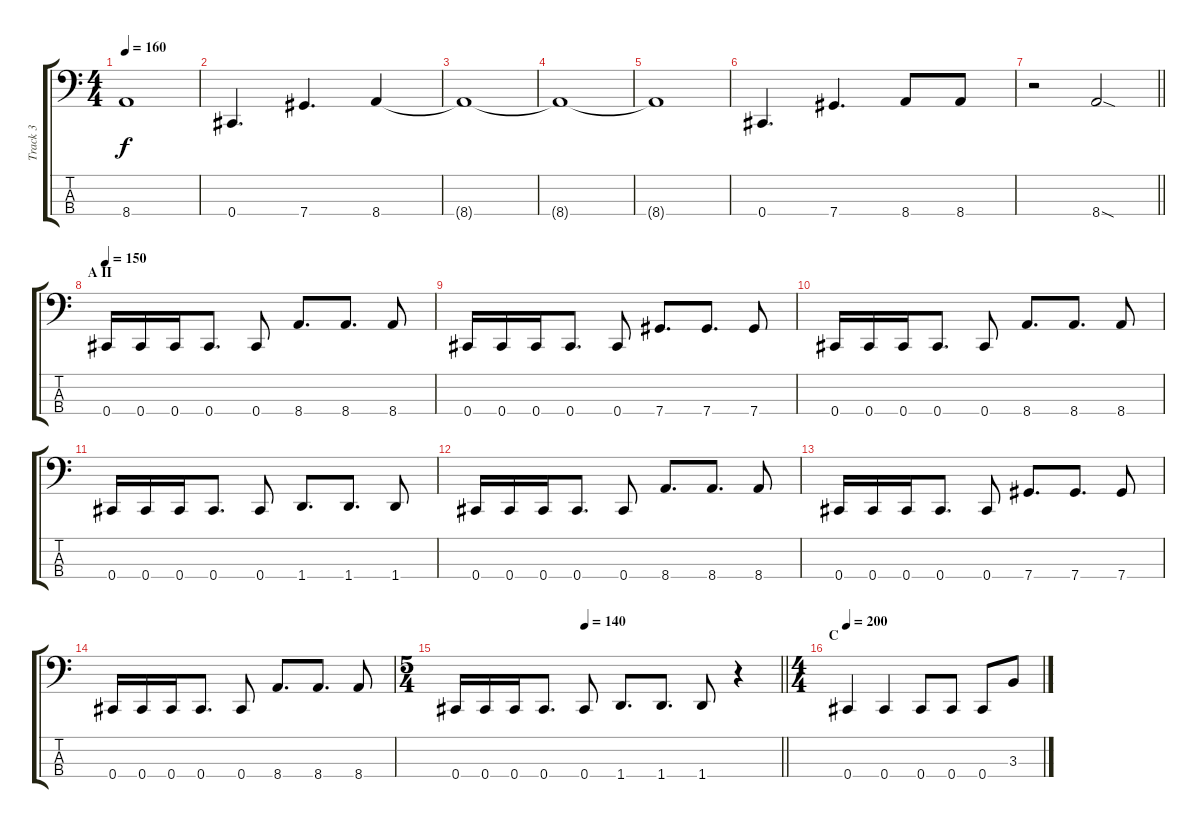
\track ("Track 3" "Track 3") {instrument electricbasspick}
\staff {score tabs}
\tuning (Gb2 Db2 Ab1 Db1) {hide}
\ts (4 4)
\tempo 160
\clef f4
\ks c
8.4{t}.1{dy f} |
0.4.4{d} 7.4.4{d} 8.4.4 |
8.4{t}.1 |
8.4{t}.1 |
8.4{t}.1 |
0.4.4{d} 7.4.4{d} 8.4.8 8.4.8 |
\barLineRight lightlight
r.2 8.4{sod}.2 |
\section ("" "A II")
\tempo 150
0.4.16 0.4.16 0.4.16 0.4.8{d} 0.4.8 8.4.8{d} 8.4.8{d} 8.4.8 |
0.4.16 0.4.16 0.4.16 0.4.8{d} 0.4.8 7.4.8{d} 7.4.8{d} 7.4.8 |
0.4.16 0.4.16 0.4.16 0.4.8{d} 0.4.8 8.4.8{d} 8.4.8{d} 8.4.8 |
0.4.16 0.4.16 0.4.16 0.4.8{d} 0.4.8 1.4.8{d} 1.4.8{d} 1.4.8 |
0.4.16 0.4.16 0.4.16 0.4.8{d} 0.4.8 8.4.8{d} 8.4.8{d} 8.4.8 |
0.4.16 0.4.16 0.4.16 0.4.8{d} 0.4.8 7.4.8{d} 7.4.8{d} 7.4.8 |
0.4.16 0.4.16 0.4.16 0.4.8{d} 0.4.8 8.4.8{d} 8.4.8{d} 8.4.8 |
\ts (5 4)
\tempo (140 0.4)
\barLineRight lightlight
0.4.16 0.4.16 0.4.16 0.4.8{d} 0.4.8 1.4.8{d} 1.4.8{d} 1.4.8 r.4 |
\ts (4 4)
\section ("" "C")
\tempo 200
0.4.4 0.4.4 0.4.8 0.4.8 0.4.8 3.3.8
